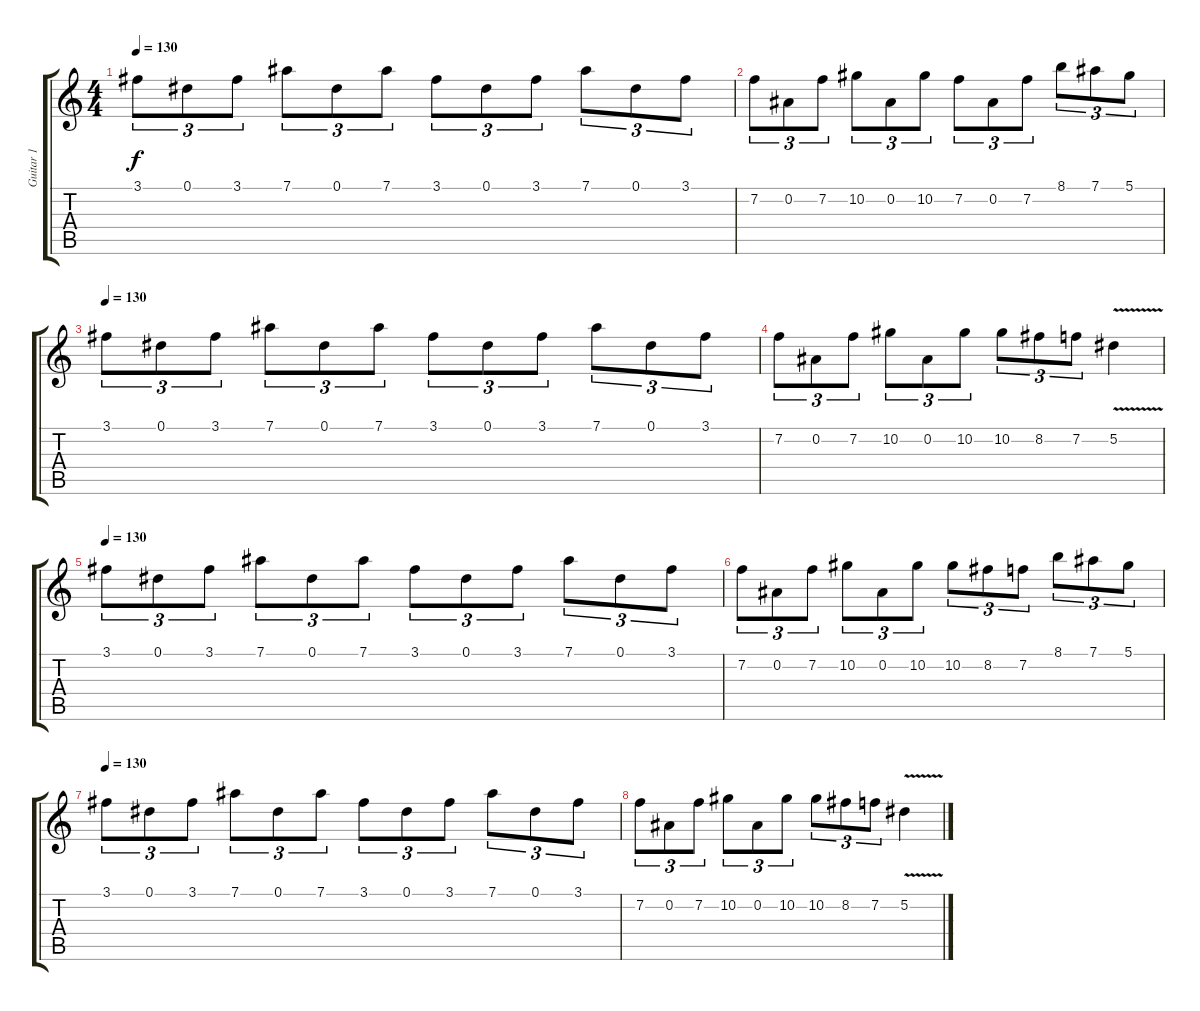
\track ("Guitar 1" "Guitar 1") {instrument distortionguitar}
\staff {score tabs}
\tuning (Eb4 Bb3 Gb3 Db3 Ab2 Eb2) {hide}
\ts (4 4)
\tempo 130
\clef g2
\ks c
3.1.8{tu (3 2) dy f volume 15} 0.1.8{tu (3 2)} 3.1.8{tu (3 2)} 7.1.8{tu (3 2)} 0.1.8{tu (3 2)} 7.1.8{tu (3 2)} 3.1.8{tu (3 2)} 0.1.8{tu (3 2)} 3.1.8{tu (3 2)} 7.1.8{tu (3 2)} 0.1.8{tu (3 2)} 3.1.8{tu (3 2)} |
7.2.8{tu (3 2)} 0.2.8{tu (3 2)} 7.2.8{tu (3 2)} 10.2.8{tu (3 2)} 0.2.8{tu (3 2)} 10.2.8{tu (3 2)} 7.2.8{tu (3 2)} 0.2.8{tu (3 2)} 7.2.8{tu (3 2)} 8.1.8{tu (3 2)} 7.1.8{tu (3 2)} 5.1.8{tu (3 2)} |
\tempo 130
3.1.8{tu (3 2)} 0.1.8{tu (3 2)} 3.1.8{tu (3 2)} 7.1.8{tu (3 2)} 0.1.8{tu (3 2)} 7.1.8{tu (3 2)} 3.1.8{tu (3 2)} 0.1.8{tu (3 2)} 3.1.8{tu (3 2)} 7.1.8{tu (3 2)} 0.1.8{tu (3 2)} 3.1.8{tu (3 2)} |
7.2.8{tu (3 2)} 0.2.8{tu (3 2)} 7.2.8{tu (3 2)} 10.2.8{tu (3 2)} 0.2.8{tu (3 2)} 10.2.8{tu (3 2)} 10.2.8{tu (3 2)} 8.2.8{tu (3 2)} 7.2.8{tu (3 2)} 5.2{v}.4 |
\tempo 130
3.1.8{tu (3 2)} 0.1.8{tu (3 2)} 3.1.8{tu (3 2)} 7.1.8{tu (3 2)} 0.1.8{tu (3 2)} 7.1.8{tu (3 2)} 3.1.8{tu (3 2)} 0.1.8{tu (3 2)} 3.1.8{tu (3 2)} 7.1.8{tu (3 2)} 0.1.8{tu (3 2)} 3.1.8{tu (3 2)} |
7.2.8{tu (3 2)} 0.2.8{tu (3 2)} 7.2.8{tu (3 2)} 10.2.8{tu (3 2)} 0.2.8{tu (3 2)} 10.2.8{tu (3 2)} 10.2.8{tu (3 2)} 8.2.8{tu (3 2)} 7.2.8{tu (3 2)} 8.1.8{tu (3 2)} 7.1.8{tu (3 2)} 5.1.8{tu (3 2)} |
\tempo 130
3.1.8{tu (3 2)} 0.1.8{tu (3 2)} 3.1.8{tu (3 2)} 7.1.8{tu (3 2)} 0.1.8{tu (3 2)} 7.1.8{tu (3 2)} 3.1.8{tu (3 2)} 0.1.8{tu (3 2)} 3.1.8{tu (3 2)} 7.1.8{tu (3 2)} 0.1.8{tu (3 2)} 3.1.8{tu (3 2)} |
7.2.8{tu (3 2)} 0.2.8{tu (3 2)} 7.2.8{tu (3 2)} 10.2.8{tu (3 2)} 0.2.8{tu (3 2)} 10.2.8{tu (3 2)} 10.2.8{tu (3 2)} 8.2.8{tu (3 2)} 7.2.8{tu (3 2)} 5.2{v}.4
